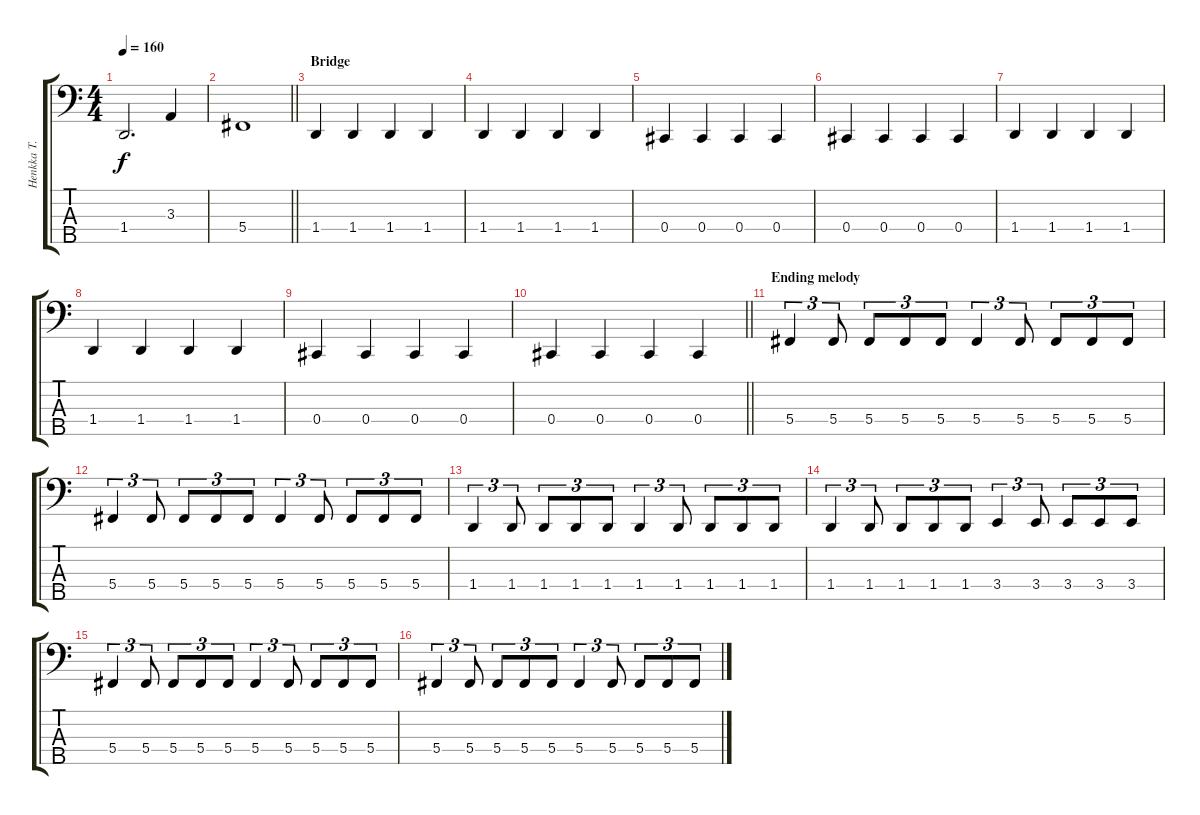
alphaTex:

\track ("Henkka T. Blacksmith" "Henkka T. ") {instrument electricbasspick}
\staff {score tabs}
\tuning (E2 B1 Gb1 Db1 Ab0) {hide}
\ts (4 4)
\tempo 160
\clef f4
\ks c
1.4.2{d dy f} 3.3.4 |
\barLineRight lightlight
5.4.1 |
\section ("" "Bridge")
1.4.4 1.4.4 1.4.4 1.4.4 |
1.4.4 1.4.4 1.4.4 1.4.4 |
0.4.4 0.4.4 0.4.4 0.4.4 |
0.4.4 0.4.4 0.4.4 0.4.4 |
1.4.4 1.4.4 1.4.4 1.4.4 |
1.4.4 1.4.4 1.4.4 1.4.4 |
0.4.4 0.4.4 0.4.4 0.4.4 |
\barLineRight lightlight
0.4.4 0.4.4 0.4.4 0.4.4 |
\section ("" "Ending melody")
5.4.4{tu (3 2)} 5.4.8{tu (3 2)} 5.4.8{tu (3 2)} 5.4.8{tu (3 2)} 5.4.8{tu (3 2)} 5.4.4{tu (3 2)} 5.4.8{tu (3 2)} 5.4.8{tu (3 2)} 5.4.8{tu (3 2)} 5.4.8{tu (3 2)} |
5.4.4{tu (3 2)} 5.4.8{tu (3 2)} 5.4.8{tu (3 2)} 5.4.8{tu (3 2)} 5.4.8{tu (3 2)} 5.4.4{tu (3 2)} 5.4.8{tu (3 2)} 5.4.8{tu (3 2)} 5.4.8{tu (3 2)} 5.4.8{tu (3 2)} |
1.4.4{tu (3 2)} 1.4.8{tu (3 2)} 1.4.8{tu (3 2)} 1.4.8{tu (3 2)} 1.4.8{tu (3 2)} 1.4.4{tu (3 2)} 1.4.8{tu (3 2)} 1.4.8{tu (3 2)} 1.4.8{tu (3 2)} 1.4.8{tu (3 2)} |
1.4.4{tu (3 2)} 1.4.8{tu (3 2)} 1.4.8{tu (3 2)} 1.4.8{tu (3 2)} 1.4.8{tu (3 2)} 3.4.4{tu (3 2)} 3.4.8{tu (3 2)} 3.4.8{tu (3 2)} 3.4.8{tu (3 2)} 3.4.8{tu (3 2)} |
5.4.4{tu (3 2)} 5.4.8{tu (3 2)} 5.4.8{tu (3 2)} 5.4.8{tu (3 2)} 5.4.8{tu (3 2)} 5.4.4{tu (3 2)} 5.4.8{tu (3 2)} 5.4.8{tu (3 2)} 5.4.8{tu (3 2)} 5.4.8{tu (3 2)} |
5.4.4{tu (3 2)} 5.4.8{tu (3 2)} 5.4.8{tu (3 2)} 5.4.8{tu (3 2)} 5.4.8{tu (3 2)} 5.4.4{tu (3 2)} 5.4.8{tu (3 2)} 5.4.8{tu (3 2)} 5.4.8{tu (3 2)} 5.4.8{tu (3 2)}
